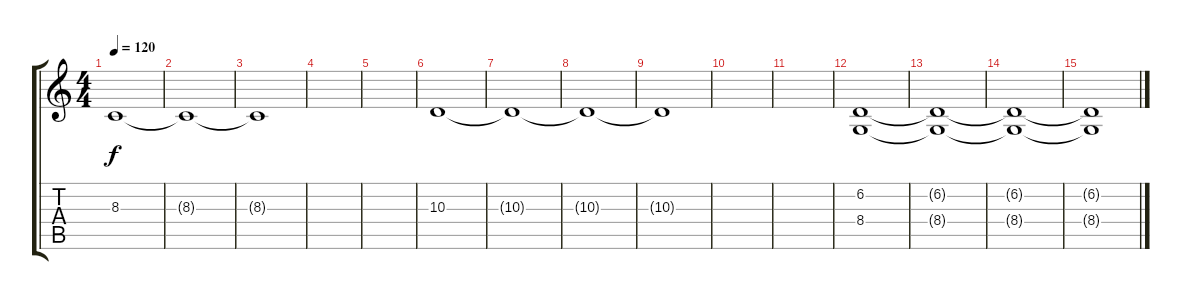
\track "" {instrument choiraahs}
\staff {score tabs}
\tuning (Db4 Ab3 E3 B2 Gb2 Db2) {hide}
\ts (4 4)
\tempo 120
\clef g2
\ks c
8.3{t}.1{dy f} |
8.3{t}.1{volume 0} |
8.3{t}.1 |
|
|
10.3.1{volume 5} |
10.3{t}.1 |
10.3{t}.1{volume 0} |
10.3{t}.1 |
|
|
(6.2 8.4).1{volume 5} |
(6.2{t} 8.4{t}).1 |
(6.2{t} 8.4{t}).1{volume 0} |
(6.2{t} 8.4{t}).1
